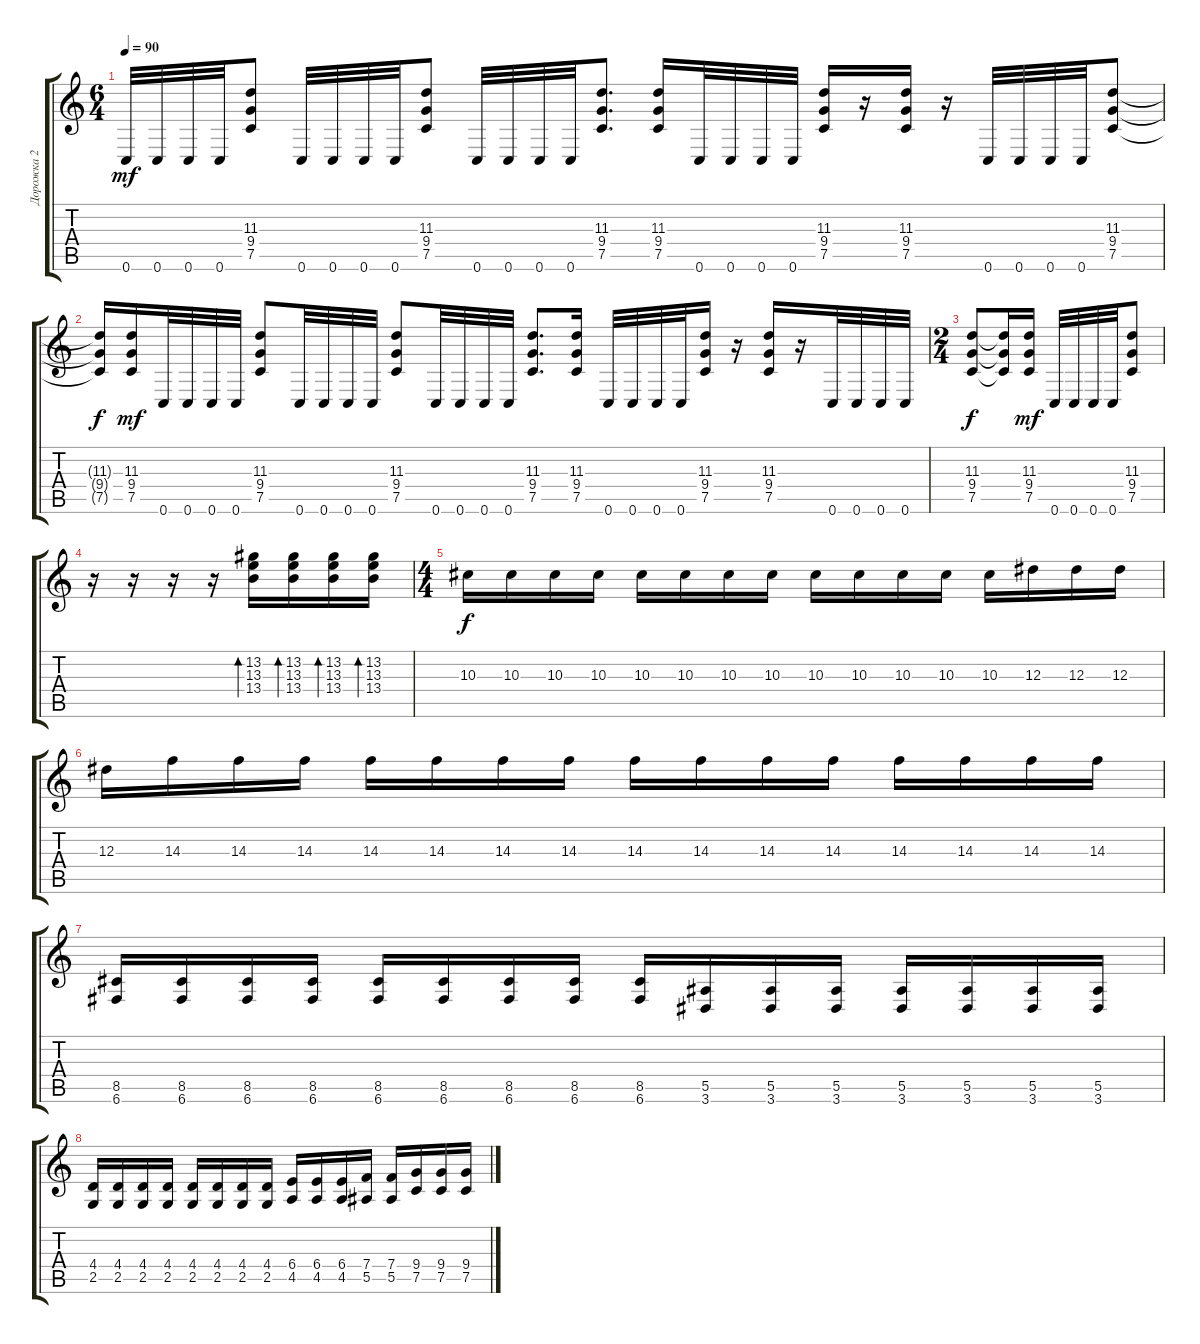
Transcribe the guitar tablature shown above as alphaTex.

\track ("Дорожка 2" "Дорожка 2") {instrument distortionguitar}
\staff {score tabs}
\tuning (C4 G3 Eb3 Bb2 F2 C2) {hide}
\ts (6 4)
\tempo 90
\clef g2
\ks c
0.6.32{dy mf} 0.6.32 0.6.32 0.6.32 (11.3 9.4 7.5).8 0.6.32 0.6.32 0.6.32 0.6.32 (11.3 9.4 7.5).8 0.6.32 0.6.32 0.6.32 0.6.32 (11.3 9.4 7.5).8{d} (11.3 9.4 7.5).16 0.6.32 0.6.32 0.6.32 0.6.32 (11.3 9.4 7.5).16 r.16 (11.3 9.4 7.5).16 r.16 0.6.32 0.6.32 0.6.32 0.6.32 (11.3 9.4 7.5).8 |
(11.3{t} 9.4{t} 7.5{t}).16{dy f} (11.3 9.4 7.5).16{dy mf} 0.6.32 0.6.32 0.6.32 0.6.32 (11.3 9.4 7.5).8 0.6.32 0.6.32 0.6.32 0.6.32 (11.3 9.4 7.5).8 0.6.32 0.6.32 0.6.32 0.6.32 (11.3 9.4 7.5).8{d} (11.3 9.4 7.5).16 0.6.32 0.6.32 0.6.32 0.6.32 (11.3 9.4 7.5).16 r.16 (11.3 9.4 7.5).16 r.16 0.6.32 0.6.32 0.6.32 0.6.32 |
\ts (2 4)
(11.3 9.4 7.5).8{dy f} (11.3{t} 9.4{t} 7.5{t}).16 (11.3 9.4 7.5).16{dy mf} 0.6.32 0.6.32 0.6.32 0.6.32 (11.3 9.4 7.5).8 |
r.16 r.16 r.16 r.16 (13.2 13.3 13.4).16{bd 60} (13.2 13.3 13.4).16{bd 60} (13.2 13.3 13.4).16{bd 60} (13.2 13.3 13.4).16{bd 60} |
\ts (4 4)
10.3.16{dy f} 10.3.16 10.3.16 10.3.16 10.3.16 10.3.16 10.3.16 10.3.16 10.3.16 10.3.16 10.3.16 10.3.16 10.3.16 12.3.16 12.3.16 12.3.16 |
12.3.16 14.3.16 14.3.16 14.3.16 14.3.16 14.3.16 14.3.16 14.3.16 14.3.16 14.3.16 14.3.16 14.3.16 14.3.16 14.3.16 14.3.16 14.3.16 |
(8.5 6.6).16 (8.5 6.6).16 (8.5 6.6).16 (8.5 6.6).16 (8.5 6.6).16 (8.5 6.6).16 (8.5 6.6).16 (8.5 6.6).16 (8.5 6.6).16 (5.5 3.6).16 (5.5 3.6).16 (5.5 3.6).16 (5.5 3.6).16 (5.5 3.6).16 (5.5 3.6).16 (5.5 3.6).16 |
(4.4 2.5).16 (4.4 2.5).16 (4.4 2.5).16 (4.4 2.5).16 (4.4 2.5).16 (4.4 2.5).16 (4.4 2.5).16 (4.4 2.5).16 (6.4 4.5).16 (6.4 4.5).16 (6.4 4.5).16 (7.4 5.5).16 (7.4 5.5).16 (9.4 7.5).16 (9.4 7.5).16 (9.4 7.5).16
